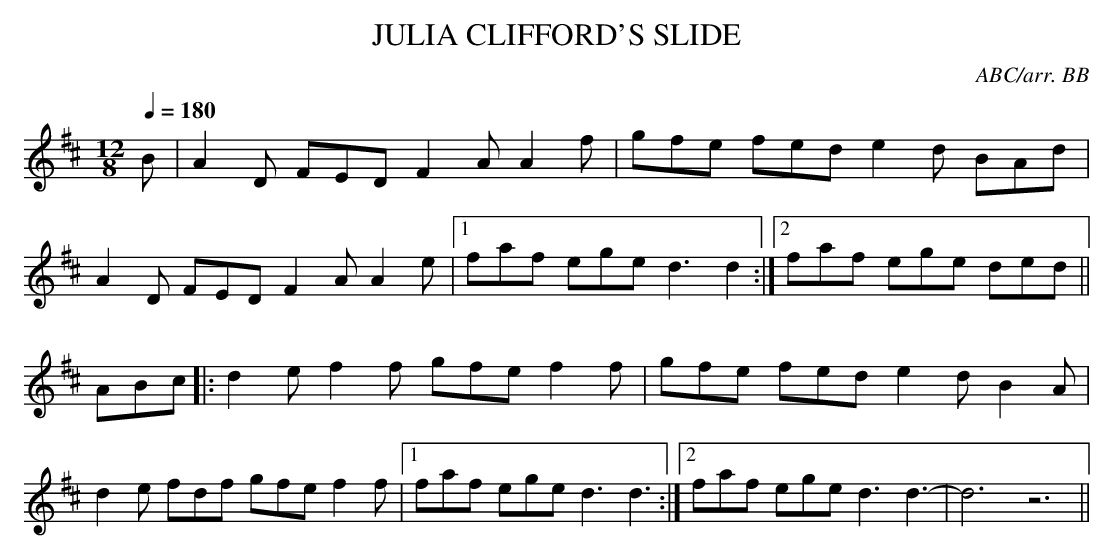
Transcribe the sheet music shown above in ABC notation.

X:1
T:JULIA CLIFFORD'S SLIDE
C:ABC/arr. BB
Q:1/4=180
L:1/8
M:12/8
K:D
B|A2D FED F2A A2f|gfe fed e2d BAd|
A2D FED F2A A2e|1 faf ege d3 d2 :|\
[2 faf ege ded||
ABc|: d2e f2f gfe f2f|gfe fed e2d B2A|
d2e fdf gfe f2f|1 faf ege d3 d3 :|\
[2 faf ege d3 d3- |d6z6||
